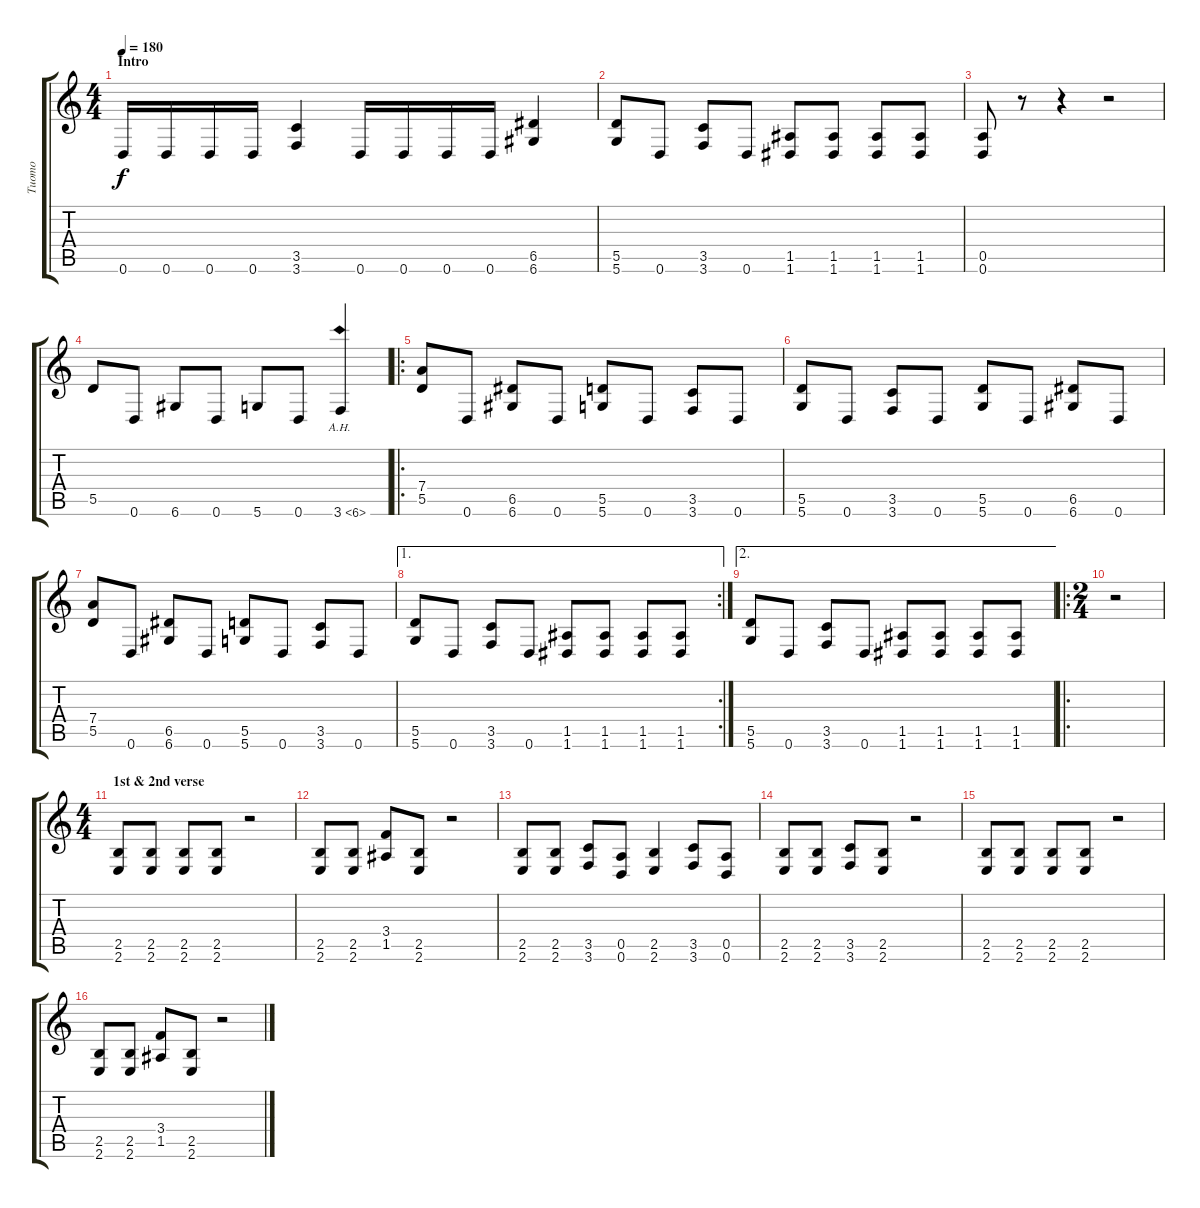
\track ("Tuomo" "Tuomo") {instrument distortionguitar}
\staff {score tabs}
\tuning (E4 B3 G3 D3 A2 D2) {hide}
\ts (4 4)
\section ("" "Intro")
\tempo 180
\clef g2
\ks c
0.6.16{dy f instrument distortionguitar} 0.6.16 0.6.16 0.6.16 (3.5 3.6).4 0.6.16 0.6.16 0.6.16 0.6.16 (6.5 6.6).4 |
(5.5 5.6).8 0.6.8 (3.5 3.6).8 0.6.8 (1.5 1.6).8 (1.5 1.6).8 (1.5 1.6).8 (1.5 1.6).8 |
(0.5 0.6).8 r.8 r.4 r.2 |
5.5.8 0.6.8 6.6.8 0.6.8 5.6.8 0.6.8 3.6{ah 3}.4 |
\ro
(7.4 5.5).8 0.6.8 (6.5 6.6).8 0.6.8 (5.5 5.6).8 0.6.8 (3.5 3.6).8 0.6.8 |
(5.5 5.6).8 0.6.8 (3.5 3.6).8 0.6.8 (5.5 5.6).8 0.6.8 (6.5 6.6).8 0.6.8 |
(7.4 5.5).8 0.6.8 (6.5 6.6).8 0.6.8 (5.5 5.6).8 0.6.8 (3.5 3.6).8 0.6.8 |
\ae 1
\rc 2
(5.5 5.6).8 0.6.8 (3.5 3.6).8 0.6.8 (1.5 1.6).8 (1.5 1.6).8 (1.5 1.6).8 (1.5 1.6).8 |
\ae 2
(5.5 5.6).8 0.6.8 (3.5 3.6).8 0.6.8 (1.5 1.6).8 (1.5 1.6).8 (1.5 1.6).8 (1.5 1.6).8 |
\ro
\ts (2 4)
r.2 |
\ts (4 4)
\section ("" "1st & 2nd verse")
(2.5 2.6).8 (2.5 2.6).8 (2.5 2.6).8 (2.5 2.6).8 r.2 |
(2.5 2.6).8 (2.5 2.6).8 (3.4 1.5).8 (2.5 2.6).8 r.2 |
(2.5 2.6).8 (2.5 2.6).8 (3.5 3.6).8 (0.5 0.6).8 (2.5 2.6).4 (3.5 3.6).8 (0.5 0.6).8 |
(2.5 2.6).8 (2.5 2.6).8 (3.5 3.6).8 (2.5 2.6).8 r.2 |
(2.5 2.6).8 (2.5 2.6).8 (2.5 2.6).8 (2.5 2.6).8 r.2 |
(2.5 2.6).8 (2.5 2.6).8 (3.4 1.5).8 (2.5 2.6).8 r.2
